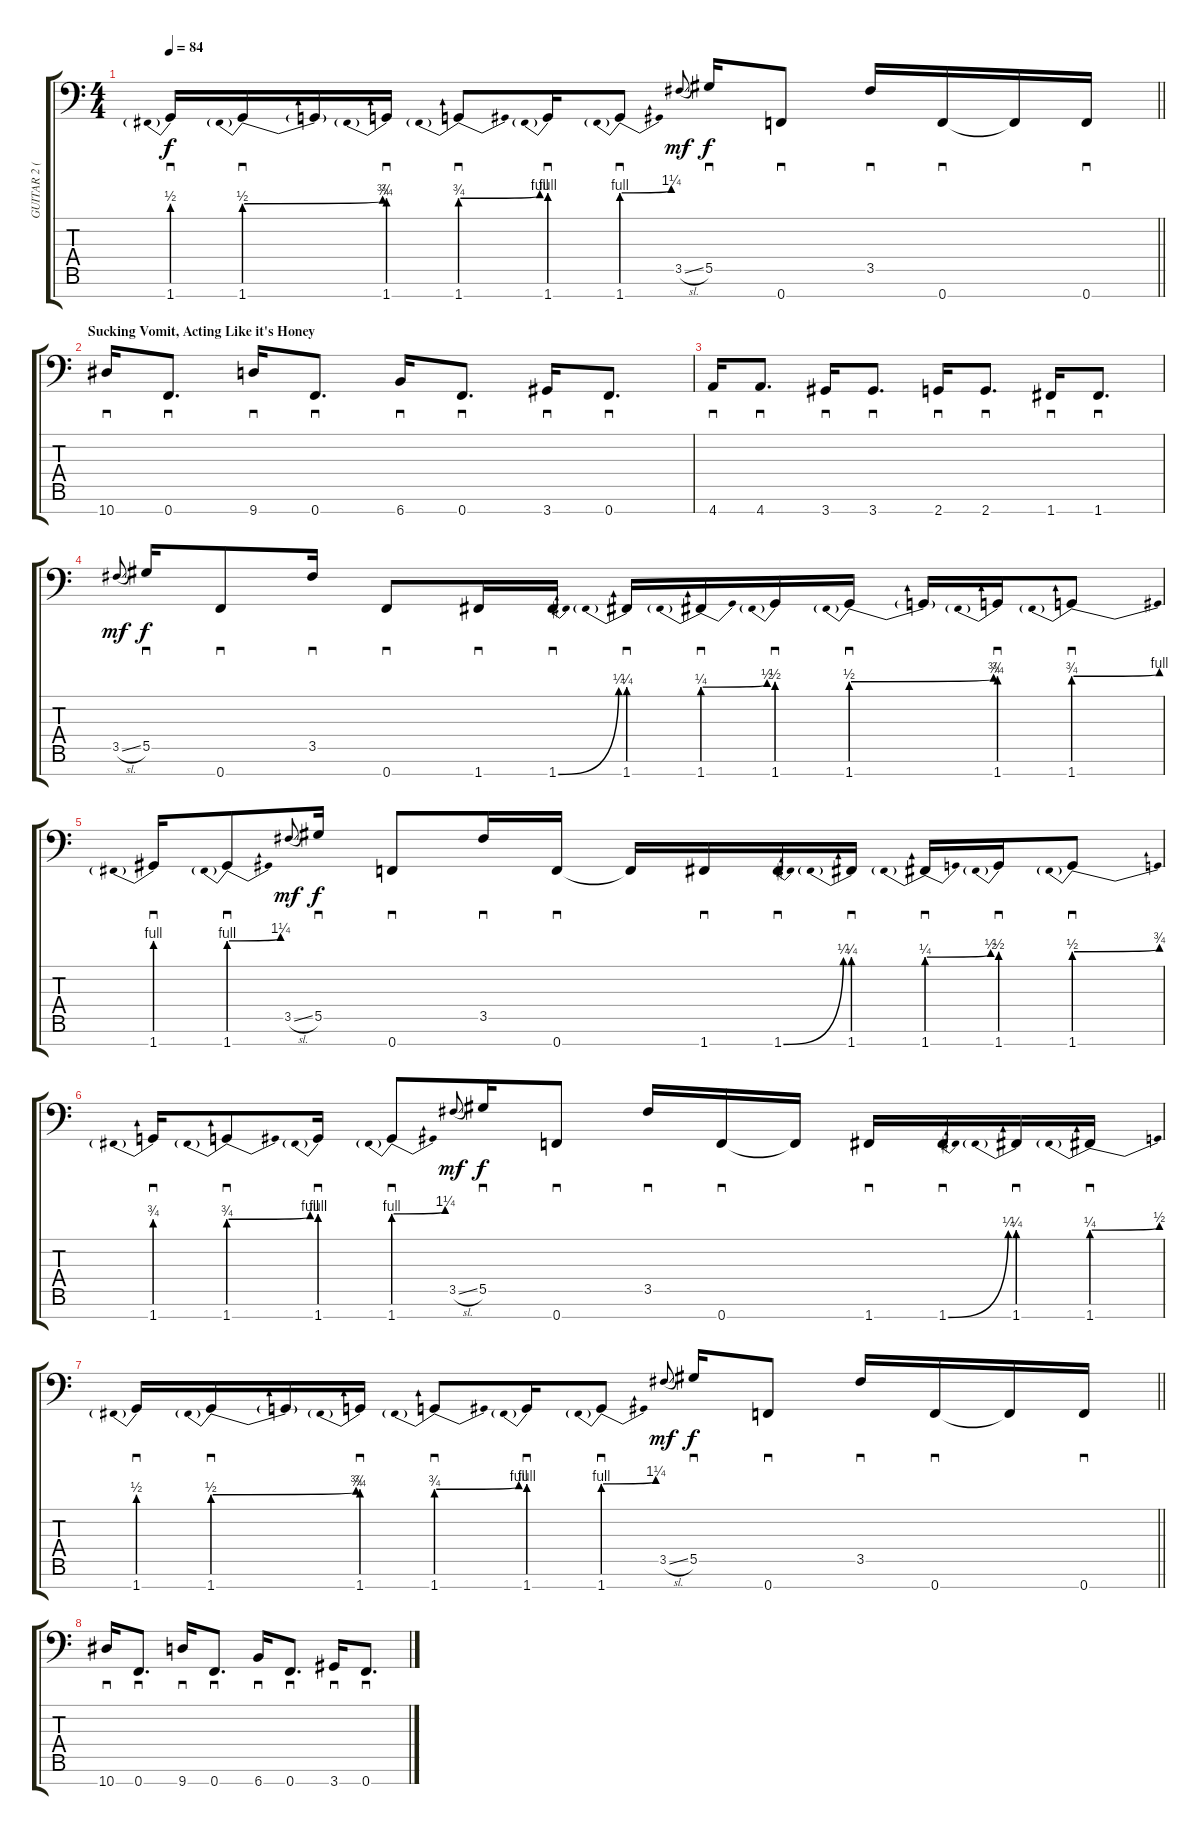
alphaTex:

\track ("GUITAR 2 (Marten Hagstrom)" "GUITAR 2 (") {instrument distortionguitar}
\staff {score tabs}
\tuning (Bb3 F3 Db3 Ab2 Eb2 Bb1 F1) {hide}
\ts (4 4)
\tempo 84
\clef f4
\barLineRight lightlight
\ks c
1.7{be (prebend 0 2 60 2)}.16{sd dy f} 1.7{be (prebendbend 0 2 60 3)}.16{sd} 1.7{t}.16 1.7{be (prebend 0 3 60 3)}.16{sd} 1.7{be (prebendbend 0 3 60 4)}.8{sd} 1.7{be (prebend 0 4 60 4)}.16{sd} 1.7{be (prebendbend 0 4 60 5)}.8{sd} 3.5{sl}.8{gr onbeat dy mf} 5.5.16{sd dy f} 0.7.8{sd} 3.5.16{sd} 0.7.16{sd} 0.7{t}.16 0.7.16{sd} |
\section ("" "Sucking Vomit, Acting Like it's Honey")
10.7.16{sd} 0.7.8{d sd} 9.7.16{sd} 0.7.8{d sd} 6.7.16{sd} 0.7.8{d sd} 3.7.16{sd} 0.7.8{d sd} |
4.7.16{sd} 4.7.8{d sd} 3.7.16{sd} 3.7.8{d sd} 2.7.16{sd} 2.7.8{d sd} 1.7.16{sd} 1.7.8{d sd} |
3.5{sl}.8{gr onbeat dy mf} 5.5.16{sd dy f} 0.7.8{sd} 3.5.16{sd} 0.7.8{sd} 1.7.16{sd} 1.7{be (bend 0 0 60 1)}.16{sd} 1.7{be (prebend 0 1 60 1)}.16{sd} 1.7{be (prebendbend 0 1 60 2)}.16{sd} 1.7{be (prebend 0 2 60 2)}.16{sd} 1.7{be (prebendbend 0 2 60 3)}.16{sd} 1.7{t}.16 1.7{be (prebend 0 3 60 3)}.16{sd} 1.7{be (prebendbend 0 3 60 4)}.8{sd} |
1.7{be (prebend 0 4 60 4)}.16{sd} 1.7{be (prebendbend 0 4 60 5)}.8{sd} 3.5{sl}.8{gr onbeat dy mf} 5.5.16{sd dy f} 0.7.8{sd} 3.5.16{sd} 0.7.16{sd} 0.7{t}.16 1.7.16{sd} 1.7{be (bend 0 0 60 1)}.16{sd} 1.7{be (prebend 0 1 60 1)}.16{sd} 1.7{be (prebendbend 0 1 60 2)}.16{sd} 1.7{be (prebend 0 2 60 2)}.16{sd} 1.7{be (prebendbend 0 2 60 3)}.8{sd} |
1.7{be (prebend 0 3 60 3)}.16{sd} 1.7{be (prebendbend 0 3 60 4)}.8{sd} 1.7{be (prebend 0 4 60 4)}.16{sd} 1.7{be (prebendbend 0 4 60 5)}.8{sd} 3.5{sl}.8{gr onbeat dy mf} 5.5.16{sd dy f} 0.7.8{sd} 3.5.16{sd} 0.7.16{sd} 0.7{t}.16 1.7.16{sd} 1.7{be (bend 0 0 60 1)}.16{sd} 1.7{be (prebend 0 1 60 1)}.16{sd} 1.7{be (prebendbend 0 1 60 2)}.16{sd} |
\barLineRight lightlight
1.7{be (prebend 0 2 60 2)}.16{sd} 1.7{be (prebendbend 0 2 60 3)}.16{sd} 1.7{t}.16 1.7{be (prebend 0 3 60 3)}.16{sd} 1.7{be (prebendbend 0 3 60 4)}.8{sd} 1.7{be (prebend 0 4 60 4)}.16{sd} 1.7{be (prebendbend 0 4 60 5)}.8{sd} 3.5{sl}.8{gr onbeat dy mf} 5.5.16{sd dy f} 0.7.8{sd} 3.5.16{sd} 0.7.16{sd} 0.7{t}.16 0.7.16{sd} |
10.7.16{sd} 0.7.8{d sd} 9.7.16{sd} 0.7.8{d sd} 6.7.16{sd} 0.7.8{d sd} 3.7.16{sd} 0.7.8{d sd}
